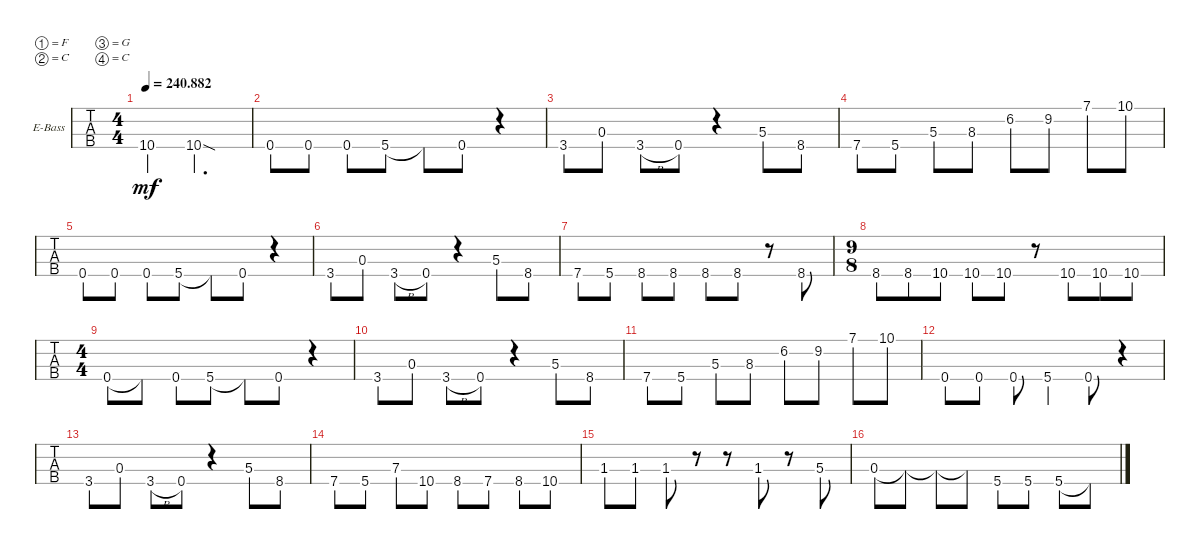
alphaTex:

\bracketExtendMode groupsimilarinstruments
\firstSystemTrackNameOrientation horizontal
\otherSystemsTrackNameOrientation horizontal
\track ("Electric Bass" "E-Bass") {instrument electricbassfinger}
\staff {tabs}
\tuning (F2 C2 G1 C1)
\ts (4 4)
\tempo
240.882
\accidentals auto
\clef f4
\ottava regular
\simile none
\ks c
10.4.4{dy mf} 10.4{sod}.2{d} |
0.4.8 0.4.8 0.4.8 5.4.8 5.4{t}.8 0.4.8 r.4 |
3.4.8 0.3.8 3.4{h}.8 0.4.8 r.4 5.3.8 8.4.8 |
7.4.8 5.4.8 5.3.8 8.3.8 6.2.8 9.2.8 7.1.8 10.1.8 |
0.4.8 0.4.8 0.4.8 5.4.8 5.4{t}.8 0.4.8 r.4 |
\scale
0.447948 3.4.8 0.3.8 3.4{h}.8 0.4.8 r.4 5.3.8 8.4.8 |
\scale
0.552094 7.4.8 5.4.8 8.4.8 8.4.8 8.4.8 8.4.8 r.8 8.4.8 |
\ts (9 8)
8.4.8 8.4.8 10.4.8 10.4.8 10.4.8 r.8 10.4.8 10.4.8 10.4.8 |
\ts (4 4)
0.4.8 0.4{t}.8 0.4.8 5.4.8 5.4{t}.8 0.4.8 r.4 |
3.4.8 0.3.8 3.4{h}.8 0.4.8 r.4 5.3.8 8.4.8 |
7.4.8 5.4.8 5.3.8 8.3.8 6.2.8 9.2.8 7.1.8 10.1.8 |
0.4.8 0.4.8 0.4.8 5.4.4 0.4.8 r.4 |
3.4.8 0.3.8 3.4{h}.8 0.4.8 r.4 5.3.8 8.4.8 |
7.4.8 5.4.8 7.3.8 10.4.8 8.4.8 7.4.8 8.4.8 10.4.8 |
1.3.8 1.3.8 1.3.8 r.8 r.8 1.3.8 r.8 5.3.8 |
0.3.8 0.3{t}.8 0.3{t}.8 0.3{t}.8 5.4.8 5.4.8 5.4.8 5.4{t}.8
